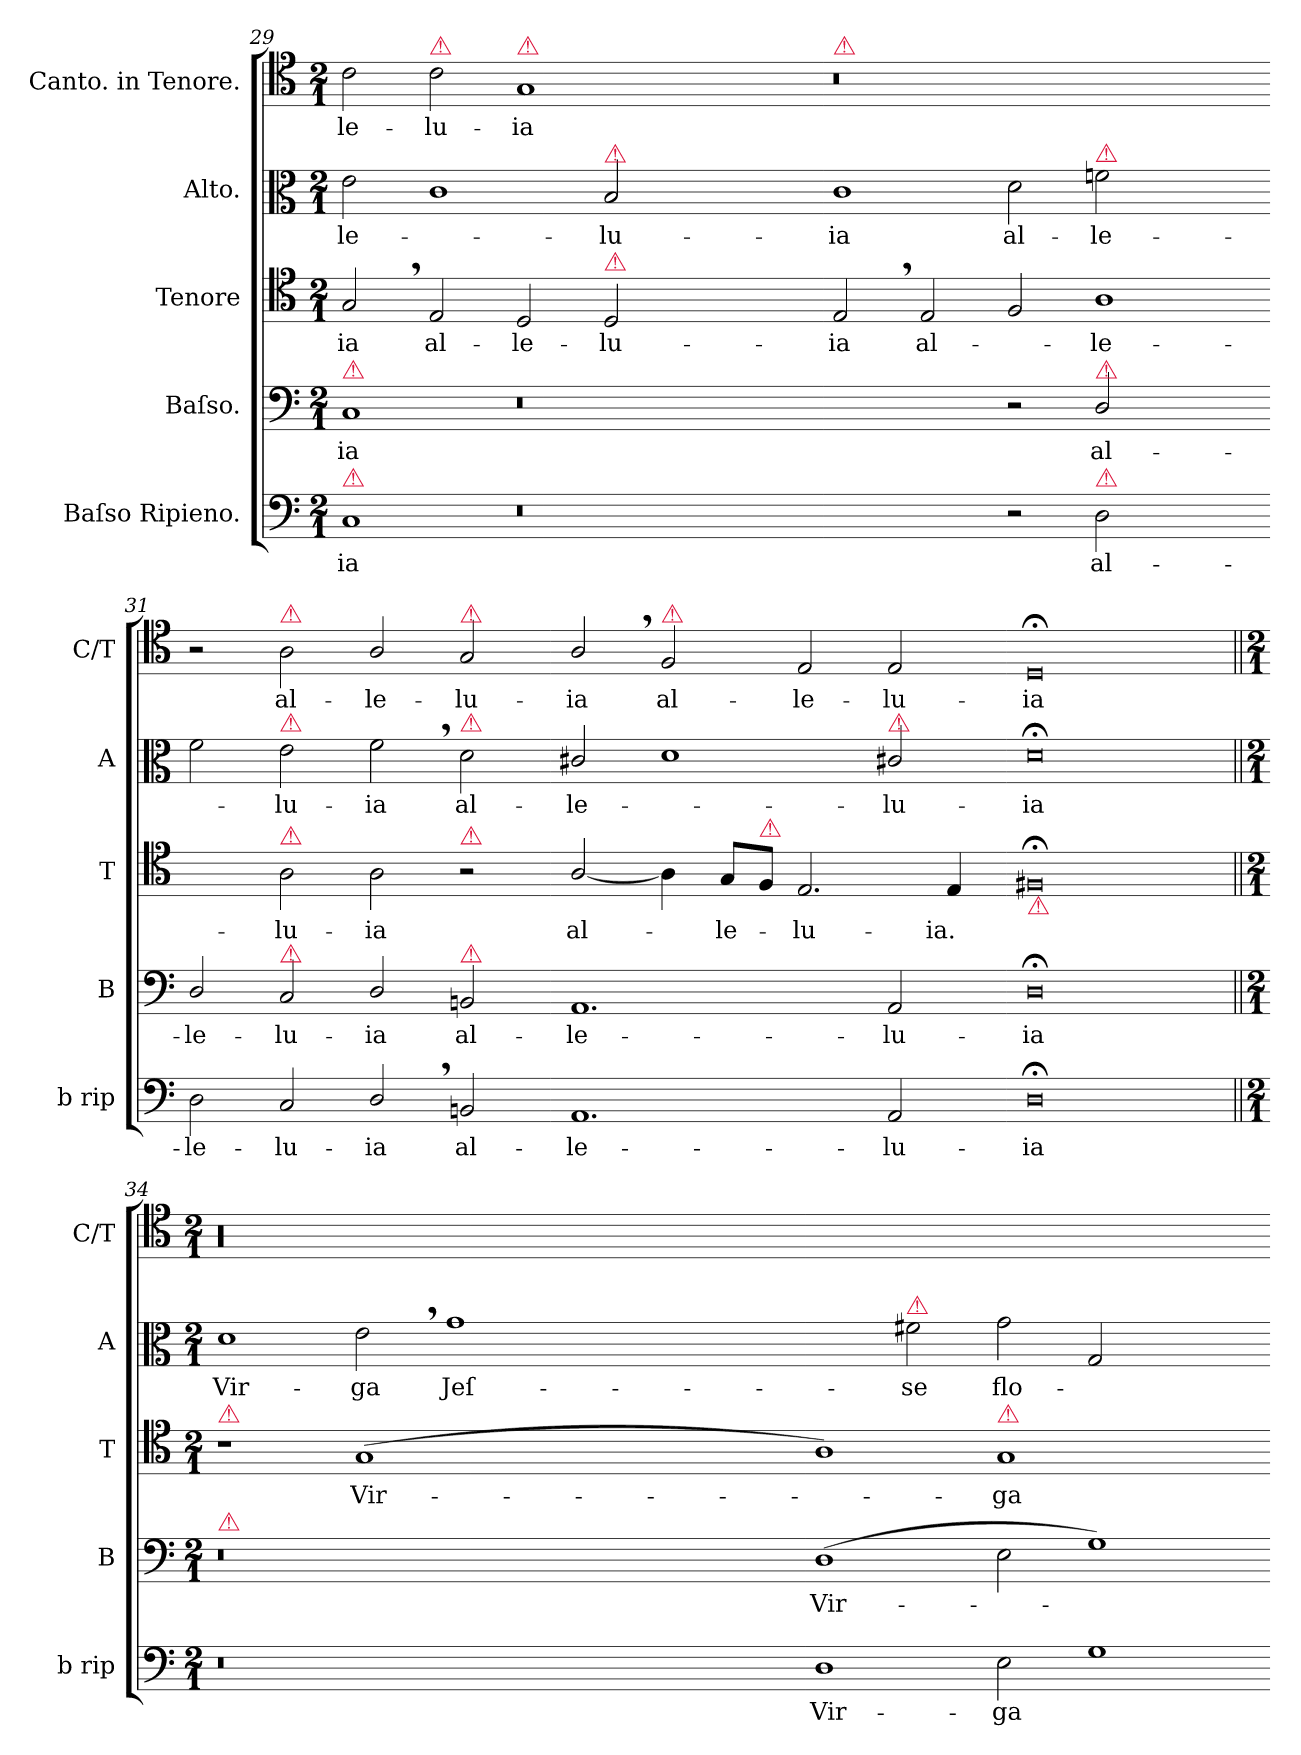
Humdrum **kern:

**kern	**text	**kern	**text	**kern	**text	**kern	**text	**kern	**text
*part5	*part5	*part4	*part4	*part3	*part3	*part2	*part2	*part1	*part1
*staff5	*staff5	*staff4	*staff4	*staff3	*staff3	*staff2	*staff2	*staff1	*staff1
*I"Baſso Ripieno.	*	*I"Baſso.	*	*I"Tenore	*	*I"Alto.	*	*I"Canto. in Tenore.	*
*I'b rip	*	*I'B	*	*I'T	*	*I'A	*	*I'C/T	*
*clefF4	*	*clefF4	*	*clefC4	*	*clefC3	*	*clefC4	*
*k[]	*	*k[]	*	*k[]	*	*k[]	*	*k[]	*
*M2/1	*	*M2/1	*	*M2/1	*	*M2/1	*	*M2/1	*
=29	=29	=29	=29	=29	=29	=29	=29	=29	=29
!	!	!LO:TX:a:color=crimson:t=⚠	!	!	!	!	!	!	!
!LO:TX:a:color=crimson:t=⚠	!	!	!	!	!	!	!	!	!
!	!LO:LY:i	!	!LO:LY:i	!	!	!	!	!	!LO:LY:i
1C	-ia	1C	-ia	2G,</	-ia	2e\	-le-	2c\	-le-
!	!	!	!	!	!	!	!	!LO:TX:a:color=crimson:t=⚠	!
!	!	!	!	!	!LO:LY:i	!	!	!	!LO:LY:i
.	.	.	.	2E/	al-	1c	.	2c\	-lu-
!	!	!	!	!	!	!	!	!LO:TX:a:color=crimson:t=⚠	!
!	!	!	!	!	!LO:LY:i	!	!	!	!LO:LY:i
0r	.	0r	.	2D/	-le-	.	.	1G	-ia
!	!	!	!	!	!	!LO:TX:a:color=crimson:t=⚠	!	!	!
!	!	!	!	!LO:TX:a:color=crimson:t=⚠	!	!	!	!	!
!	!	!	!	!	!LO:LY:i	!	!	!	!
.	.	.	.	2D/	-lu-	2B/	-lu-	.	.
.	.	.	.	1ryy	.	1ryy	.	1ryy	.
=30-	=30-	=30-	=30-	=30-	=30-	=30-	=30-	=30-	=30-
!	!	!	!	!	!	!	!	!LO:TX:a:color=crimson:t=⚠	!
!	!	!	!	!	!LO:LY:i	!	!	!	!
1ryy	.	1ryy	.	2E,</	-ia	1c	-ia	0r	.
!	!	!	!	!	!LO:LY:i	!	!	!	!
.	.	.	.	2E/	al-	.	.	.	.
2r	.	2r	.	2F/	.	2d\	al-	.	.
!	!	!	!	!	!	!LO:TX:a:color=crimson:t=⚠	!	!	!
!	!	!LO:TX:a:color=crimson:t=⚠	!	!	!	!	!	!	!
!LO:TX:a:color=crimson:t=⚠	!	!	!	!	!	!	!	!	!
!	!	!	!	!	!LO:LY:i	!	!	!	!
2D\	al-	2D/	al-	1A\	-le-	2fn\	le-	.	.
2ryy	.	2ryy	.	.	.	2ryy	.	2ryy	.
=31-	=31-	=31-	=31-	=31-	=31-	=31-	=31-	=31-	=31-
2D\	-le-	2D/	-le-	2ryy	.	2f\	.	2r	.
!	!	!	!	!	!	!	!	!LO:TX:a:color=crimson:t=⚠	!
!	!	!	!	!	!	!LO:TX:a:color=crimson:t=⚠	!	!	!
!	!	!	!	!LO:TX:a:color=crimson:t=⚠	!	!	!	!	!
!	!	!LO:TX:a:color=crimson:t=⚠	!	!	!	!	!	!	!
!	!	!	!	!	!LO:LY:i	!	!	!	!
2C/	-lu-	2C/	-lu-	2A\	-lu-	2e\	-lu-	2A\	al-
!	!	!	!	!	!LO:LY:i	!	!	!	!
2D,</	-ia	2D/	-ia	2A\	-ia	2f,<\	-ia	2A/	-le-
!	!	!	!	!	!	!	!	!LO:TX:a:color=crimson:t=⚠	!
!	!	!	!	!	!	!LO:TX:a:color=crimson:t=⚠	!	!	!
!	!	!	!	!LO:TX:a:color=crimson:t=⚠	!	!	!	!	!
!	!	!LO:TX:a:color=crimson:t=⚠	!	!	!	!	!	!	!
!	!	!	!LO:LY:i	!	!	!	!LO:LY:i	!	!
2BBn/	al-	2BBn/	al-	2r	.	2d\	al-	2G/	-lu-
=32-	=32-	=32-	=32-	=32-	=32-	=32-	=32-	=32-	=32-
!	!	!	!LO:LY:i	!	!	!	!LO:LY:i	!	!
1.AA	-le-	1.AA	-le-	[2A/	al-	2c#X/	-le-	2A,</	-ia
!	!	!	!	!	!	!	!	!LO:TX:a:color=crimson:t=⚠	!
!	!	!	!	!	!	!	!	!	!LO:LY:i
.	.	.	.	4A!]	.	1d	.	2F/	al-
.	.	.	.	8G/L	-le-	.	.	.	.
!	!	!	!	!LO:TX:a:color=crimson:t=⚠	!	!	!	!	!
.	.	.	.	8F/J	.	.	.	.	.
!	!	!	!	!	!	!	!	!	!LO:LY:i
.	.	.	.	2.E/	-lu-	.	.	2E/	-le-
!	!	!	!	!	!	!LO:TX:a:color=crimson:t=⚠	!	!	!
!	!	!	!LO:LY:i	!	!	!	!LO:LY:i	!	!LO:LY:i
2AA/	lu-	2AA/	-lu-	.	.	2c#X/	-lu-	2E/	-lu-
.	.	.	.	4E/	-ia.	.	.	.	.
=33-	=33-	=33-	=33-	=33-	=33-	=33-	=33-	=33-	=33-
!	!	!	!	!LO:TX:b:color=crimson:t=⚠	!	!	!	!	!
!	!	!	!LO:LY:i	!	!	!	!LO:LY:i	!	!LO:LY:i
0D;<	-ia	0D;<	-ia	0F#X;<	.	0d;<	-ia	0D;<	-ia
=34||	=34||	=34||	=34||	=34||	=34||	=34||	=34||	=34||	=34||
*M2/1	*	*M2/1	*	*M2/1	*	*M2/1	*	*M2/1	*
!	!	!	!	!LO:TX:a:color=crimson:t=⚠	!	!	!	!	!
!	!	!LO:TX:a:color=crimson:t=⚠	!	!	!	!	!	!	!
0r	.	0r	.	1r	.	1d	Vir-	00r	.
.	.	.	.	(1G	Vir-	2e,<\	-ga	.	.
.	.	.	.	.	.	1g\	Jeſ-	.	.
0ryy	.	0ryy	.	0ryy	.	.	.	.	.
.	.	.	.	.	.	1.ryy	.	.	.
=35-	=35-	=35-	=35-	=35-	=35-	=35-	=35-	=35-	=35-
1D	Vir-	(1D	Vir-	1A)	.	2ryy	.	0ryy	.
!	!	!	!	!	!	!LO:TX:a:color=crimson:t=⚠	!	!	!
.	.	.	.	.	.	2f#X\	-se	.	.
!	!	!	!	!LO:TX:a:color=crimson:t=⚠	!	!	!	!	!
2E\	-ga	2E\	.	1G	-ga	2g\	flo-	.	.
1G\	.	1G\)	.	.	.	2G/	.	.	.
.	.	.	.	2ryy	.	2ryy	.	2ryy	.
=-	=-	=-	=-	=-	=-	=-	=-	=-	=-
*-	*-	*-	*-	*-	*-	*-	*-	*-	*-
